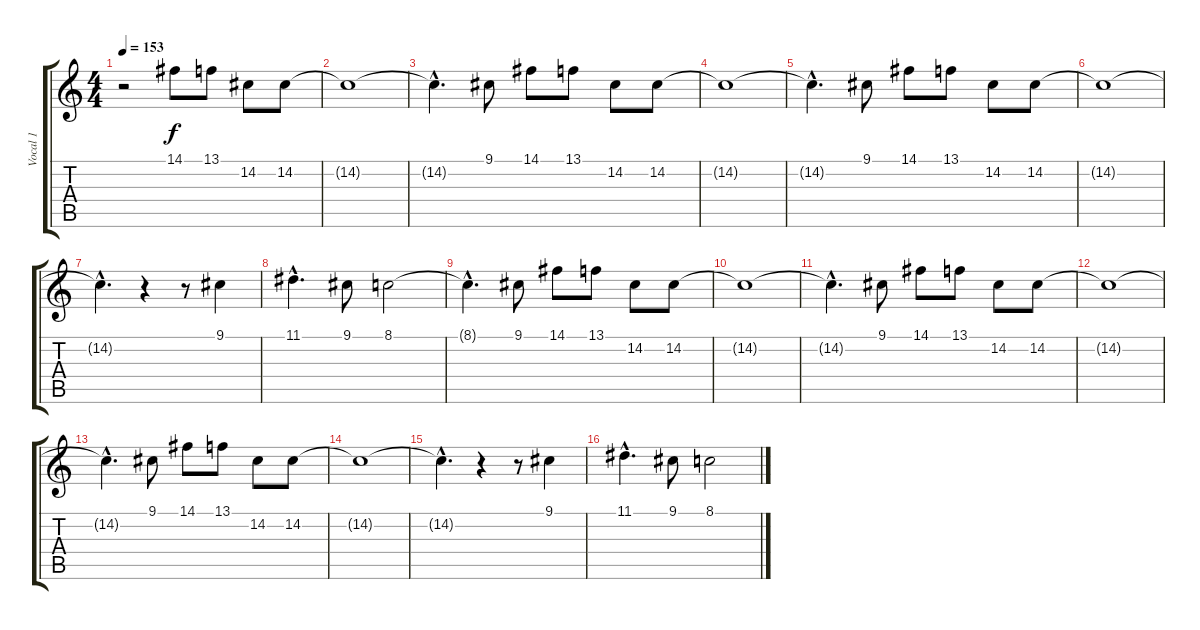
\track ("Vocal 1" "Vocal 1") {instrument lead2sawtooth}
\staff {score tabs}
\tuning (E4 B3 G3 D3 A2 E2) {hide}
\ts (4 4)
\tempo 153
\clef g2
\ks c
r.2{dy f} 14.1.8 13.1.8 14.2.8 14.2.8 |
14.2{t}.1 |
14.2{hac t}.4{d} 9.1.8 14.1.8 13.1.8 14.2.8 14.2.8 |
14.2{t}.1 |
14.2{hac t}.4{d} 9.1.8 14.1.8 13.1.8 14.2.8 14.2.8 |
14.2{t}.1 |
14.2{hac t}.4{d} r.4 r.8 9.1.4 |
11.1{hac}.4{d} 9.1.8 8.1.2 |
8.1{hac t}.4{d} 9.1.8 14.1.8 13.1.8 14.2.8 14.2.8 |
14.2{t}.1 |
14.2{hac t}.4{d} 9.1.8 14.1.8 13.1.8 14.2.8 14.2.8 |
14.2{t}.1 |
14.2{hac t}.4{d} 9.1.8 14.1.8 13.1.8 14.2.8 14.2.8 |
14.2{t}.1 |
14.2{hac t}.4{d} r.4 r.8 9.1.4 |
11.1{hac}.4{d} 9.1.8 8.1.2
